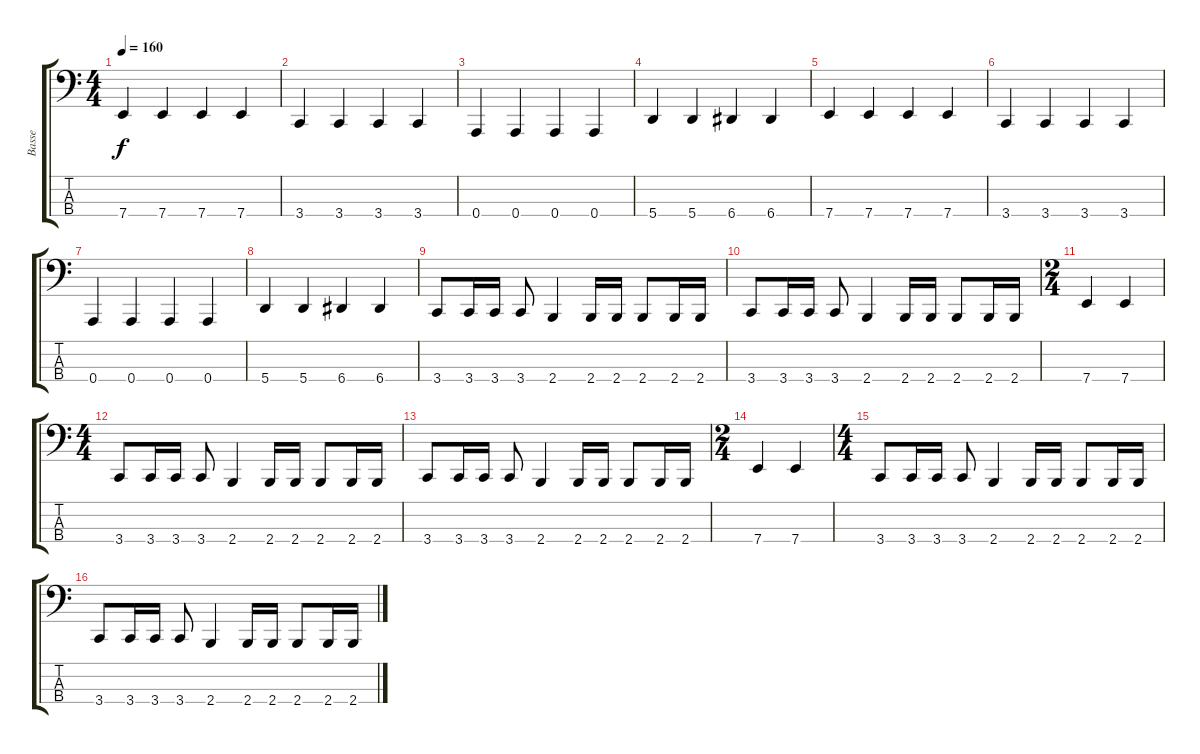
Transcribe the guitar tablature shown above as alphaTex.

\track ("Basse" "Basse") {instrument electricbasspick}
\staff {score tabs}
\tuning (D2 A1 E1 A0) {hide}
\ts (4 4)
\tempo 160
\clef f4
\ks c
7.4.4{dy f} 7.4.4 7.4.4 7.4.4 |
3.4.4 3.4.4 3.4.4 3.4.4 |
0.4.4 0.4.4 0.4.4 0.4.4 |
5.4.4 5.4.4 6.4.4 6.4.4 |
7.4.4 7.4.4 7.4.4 7.4.4 |
3.4.4 3.4.4 3.4.4 3.4.4 |
0.4.4 0.4.4 0.4.4 0.4.4 |
5.4.4 5.4.4 6.4.4 6.4.4 |
3.4.8 3.4.16 3.4.16 3.4.8 2.4.4 2.4.16 2.4.16 2.4.8 2.4.16 2.4.16 |
3.4.8 3.4.16 3.4.16 3.4.8 2.4.4 2.4.16 2.4.16 2.4.8 2.4.16 2.4.16 |
\ts (2 4)
7.4.4 7.4.4 |
\ts (4 4)
3.4.8 3.4.16 3.4.16 3.4.8 2.4.4 2.4.16 2.4.16 2.4.8 2.4.16 2.4.16 |
3.4.8 3.4.16 3.4.16 3.4.8 2.4.4 2.4.16 2.4.16 2.4.8 2.4.16 2.4.16 |
\ts (2 4)
7.4.4 7.4.4 |
\ts (4 4)
3.4.8 3.4.16 3.4.16 3.4.8 2.4.4 2.4.16 2.4.16 2.4.8 2.4.16 2.4.16 |
3.4.8 3.4.16 3.4.16 3.4.8 2.4.4 2.4.16 2.4.16 2.4.8 2.4.16 2.4.16
